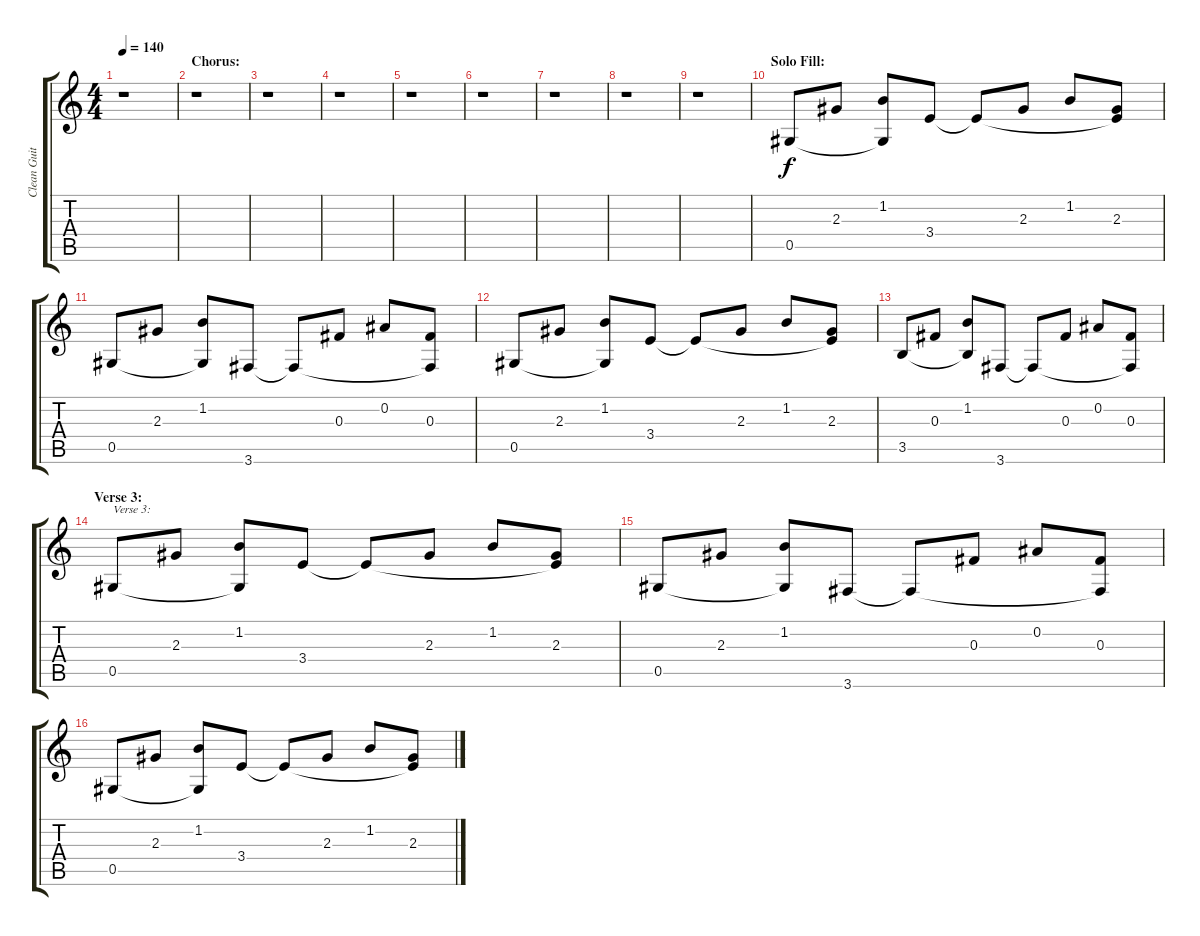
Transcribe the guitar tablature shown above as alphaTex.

\track ("Clean Guitar" "Clean Guit") {instrument acousticguitarsteel}
\staff {score tabs}
\tuning (Eb4 Bb3 Gb3 Db3 Ab2 Eb2) {hide}
\ts (4 4)
\tempo 140
\clef g2
\ks c
r.1{dy f} |
\section ("" "Chorus:")
r.1 |
r.1 |
r.1 |
r.1 |
r.1 |
r.1 |
r.1 |
r.1 |
\section ("" "Solo Fill:")
0.5.8 2.3.8 (1.2 0.5{t}).8 3.4.8 3.4{t}.8 2.3.8 1.2.8 (2.3 3.4{t}).8 |
0.5.8 2.3.8 (1.2 0.5{t}).8 3.6.8 3.6{t}.8 0.3.8 0.2.8 (0.3 3.6{t}).8 |
0.5.8 2.3.8 (1.2 0.5{t}).8 3.4.8 3.4{t}.8 2.3.8 1.2.8 (2.3 3.4{t}).8 |
3.5.8 0.3.8 (1.2 3.5{t}).8 3.6.8 3.6{t}.8 0.3.8 0.2.8 (0.3 3.6{t}).8 |
\section ("" "Verse 3:")
0.5.8{txt "Verse 3:"} 2.3.8 (1.2 0.5{t}).8 3.4.8 3.4{t}.8 2.3.8 1.2.8 (2.3 3.4{t}).8 |
0.5.8 2.3.8 (1.2 0.5{t}).8 3.6.8 3.6{t}.8 0.3.8 0.2.8 (0.3 3.6{t}).8 |
0.5.8 2.3.8 (1.2 0.5{t}).8 3.4.8 3.4{t}.8 2.3.8 1.2.8 (2.3 3.4{t}).8
